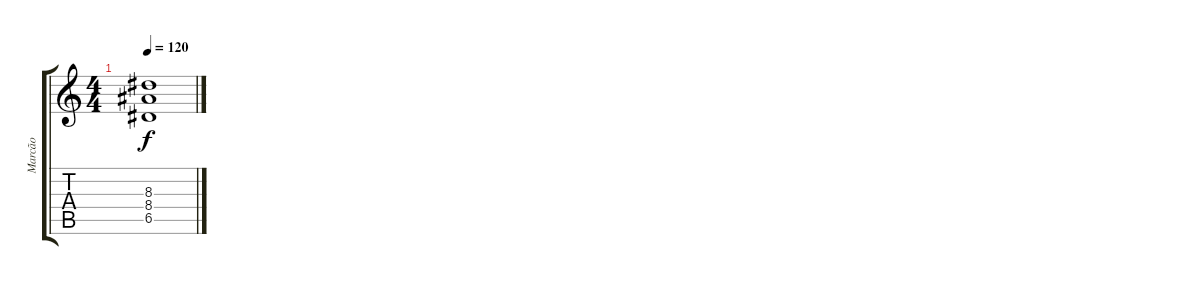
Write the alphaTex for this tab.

\track ("Marcão" "Marcão") {instrument overdrivenguitar}
\staff {score tabs}
\tuning (E4 B3 G3 D3 A2 E2) {hide}
\ts (4 4)
\tempo 120
\clef g2
\ks c
(8.3{t} 8.4{t} 6.5{t}).1{dy f}
